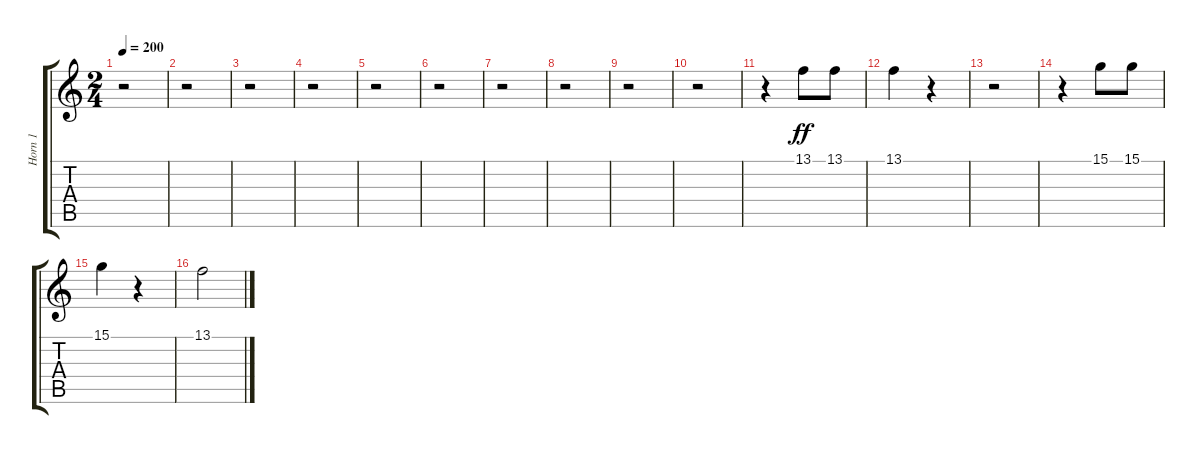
\track ("Horn 1" "Horn 1") {instrument frenchhorn}
\staff {score tabs}
\tuning (E4 B3 G3 D3 A2 E2) {hide}
\ts (2 4)
\tempo 200
\clef g2
\ks c
r.2{dy ff} |
r.2 |
r.2 |
r.2 |
r.2 |
r.2 |
r.2 |
r.2 |
r.2 |
r.2 |
r.4 13.1.8 13.1.8 |
13.1.4 r.4 |
r.2 |
r.4 15.1.8 15.1.8 |
15.1.4 r.4 |
13.1.2
